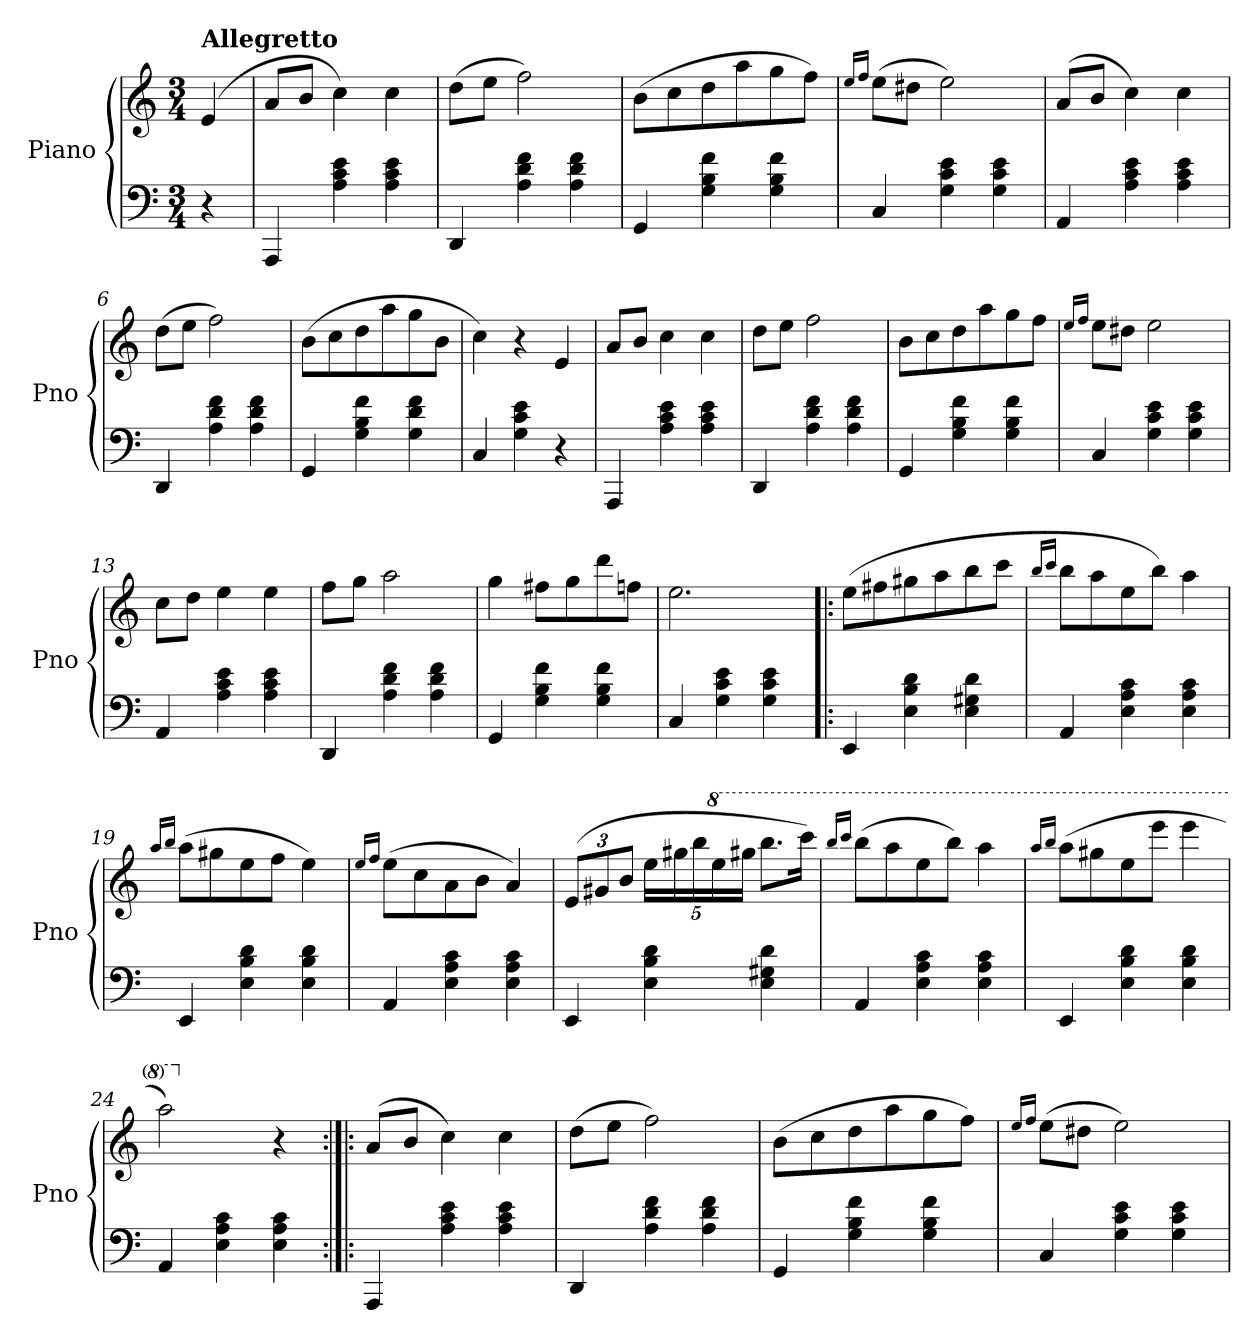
**kern	**kern
*part1	*part1
*staff2	*staff1
*I"Piano	*
*I'Pno	*
*clefF4	*clefG2
*k[]	*k[]
*M3/4	*M3/4
=	=
!	!LO:TX:a:B:t=Allegretto
4r	(>4e/
=1	=1
4AAA/	8a/L
.	8b/J
4A\ 4c\ 4e\	4cc\)
4A\ 4c\ 4e\	4cc\
=2	=2
4DD/	(>8dd\L
.	8ee\J
4A\ 4d\ 4f\	2ff\)
4A\ 4d\ 4f\	.
=3	=3
4GG/	(>8b\L
.	8cc\
4G\ 4B\ 4f\	8dd\
.	8aa\
4G\ 4B\ 4f\	8gg\
.	8ff\J)
=4	=4
.	16qee/LL
.	16qff/JJ
4C/	(>8ee\L
.	8dd#X\J
4G\ 4c\ 4e\	2ee\)
4G\ 4c\ 4e\	.
!!LO:LB:g=z
=5	=5
4AA/	(>8a/L
.	8b/J
4A\ 4c\ 4e\	4cc\)
4A\ 4c\ 4e\	4cc\
=6	=6
4DD/	(>8dd\L
.	8ee\J
4A\ 4d\ 4f\	2ff\)
4A\ 4d\ 4f\	.
=7	=7
4GG/	(>8b\L
.	8cc\
4G\ 4B\ 4f\	8dd\
.	8aa\
4G\ 4d\ 4f\	8gg\
.	8b\J
=8	=8
4C/	4cc\)
4G\ 4c\ 4e\	4r
4r	4e/
=9	=9
4AAA/	8a/L
.	8b/J
4A\ 4c\ 4e\	4cc\
4A\ 4c\ 4e\	4cc\
!!LO:LB:g=z
=10	=10
4DD/	8dd\L
.	8ee\J
4A\ 4d\ 4f\	2ff\
4A\ 4d\ 4f\	.
=11	=11
4GG/	8b\L
.	8cc\
4G\ 4B\ 4f\	8dd\
.	8aa\
4G\ 4B\ 4f\	8gg\
.	8ff\J
=12	=12
.	16qee/LL
.	16qff/JJ
4C/	8ee\L
.	8dd#X\J
4G\ 4c\ 4e\	2ee\
4G\ 4c\ 4e\	.
=13	=13
4AA/	8cc\L
.	8dd\J
4A\ 4c\ 4e\	4ee\
4A\ 4c\ 4e\	4ee\
=14	=14
4DD/	8ff\L
.	8gg\J
4A\ 4d\ 4f\	2aa\
4A\ 4d\ 4f\	.
!!LO:LB:g=z
=15	=15
4GG/	4gg\
4G\ 4B\ 4f\	8ff#X\L
.	8gg\
4G\ 4B\ 4f\	8ddd\
.	8ffn\J
=16	=16
4C/	2.ee\
4G\ 4c\ 4e\	.
4G\ 4c\ 4e\	.
=17!|:	=17!|:
4EE/	(>8ee\L
.	8ff#X\
4E\ 4B\ 4d\	8gg#X\
.	8aa\
4E\ 4G#X\ 4d\	8bb\
.	8ccc\J
=18	=18
.	16qbb/LL
.	16qccc/JJ
4AA/	8bb\L
.	8aa\
4E\ 4A\ 4c\	8ee\
.	8bb\J)
4E\ 4A\ 4c\	4aa\
=19	=19
.	16qaa/LL
.	16qbb/JJ
4EE/	(>8aa\L
.	8gg#X\
4E\ 4B\ 4d\	8ee\
.	8ff\J
4E\ 4B\ 4d\	4ee\)
!!LO:LB:g=z
=20	=20
.	16qee/LL
.	16qff/JJ
4AA/	(>8ee\L
.	8cc\
4E\ 4A\ 4c\	8a\
.	8b\J
4E\ 4A\ 4c\	4a/)
=21	=21
*	*Xbrackettup
4EE/	(>12e/L
.	12g#X/
.	12b/J
4E\ 4B\ 4d\	20ee\LL
.	20gg#X\
.	20bb\
*	*8va
.	20eee\
.	20ggg#X\JJ
4E\ 4G#X\ 4d\	8.bbb\L
.	16cccc\Jk)
=22	=22
.	16qbbb/LL
.	16qcccc/JJ
4AA/	(>8bbb\L
.	8aaa\
4E\ 4A\ 4c\	8eee\
.	8bbb\J)
4E\ 4A\ 4c\	4aaa\
=23	=23
.	16qaaa/LL
.	16qbbb/JJ
4EE/	(>8aaa\L
.	8ggg#X\
4E\ 4B\ 4d\	8eee\
.	8eeee\J
4E\ 4B\ 4d\	4eeee\
=24	=24
4AA/	2aaa\)
4E\ 4A\ 4c\	.
*	*X8va
4E\ 4A\ 4c\	4r
!!LO:PB:g=z
=25:|!|:	=25:|!|:
4AAA/	(>8a/L
.	8b/J
4A\ 4c\ 4e\	4cc\)
4A\ 4c\ 4e\	4cc\
=26	=26
4DD/	(>8dd\L
.	8ee\J
4A\ 4d\ 4f\	2ff\)
4A\ 4d\ 4f\	.
=27	=27
4GG/	(>8b\L
.	8cc\
4G\ 4B\ 4f\	8dd\
.	8aa\
4G\ 4B\ 4f\	8gg\
.	8ff\J)
=28	=28
.	16qee/LL
.	16qff/JJ
4C/	(>8ee\L
.	8dd#X\J
4G\ 4c\ 4e\	2ee\)
4G\ 4c\ 4e\	.
=	=
*-	*-
